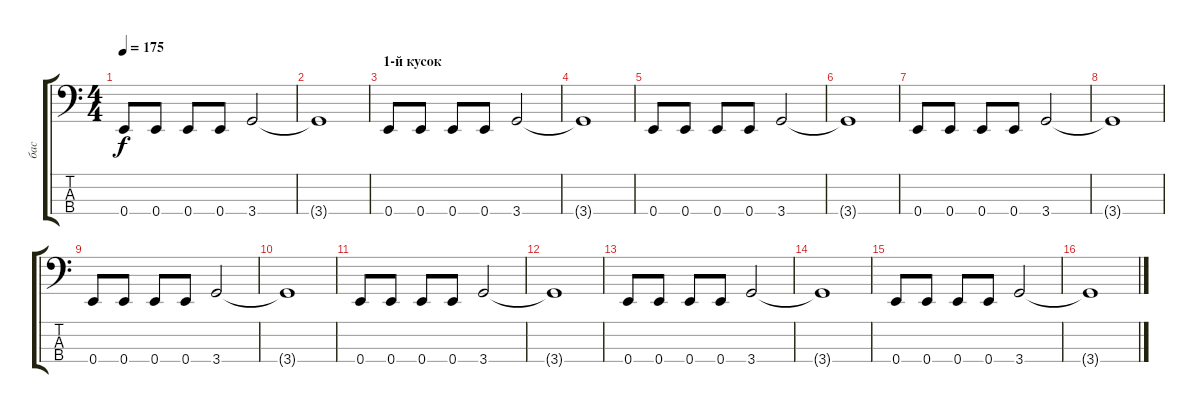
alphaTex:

\track ("бас" "бас") {instrument electricbasspick}
\staff {score tabs}
\tuning (G2 D2 A1 E1) {hide}
\ts (4 4)
\tempo 175
\clef f4
\ks c
0.4.8{dy f} 0.4.8 0.4.8 0.4.8 3.4.2 |
3.4{t}.1 |
\section ("" "1-й кусок")
0.4.8 0.4.8 0.4.8 0.4.8 3.4.2 |
3.4{t}.1 |
0.4.8 0.4.8 0.4.8 0.4.8 3.4.2 |
3.4{t}.1 |
0.4.8 0.4.8 0.4.8 0.4.8 3.4.2 |
3.4{t}.1 |
0.4.8 0.4.8 0.4.8 0.4.8 3.4.2 |
3.4{t}.1 |
0.4.8 0.4.8 0.4.8 0.4.8 3.4.2 |
3.4{t}.1 |
0.4.8 0.4.8 0.4.8 0.4.8 3.4.2 |
3.4{t}.1 |
0.4.8 0.4.8 0.4.8 0.4.8 3.4.2 |
3.4{t}.1
